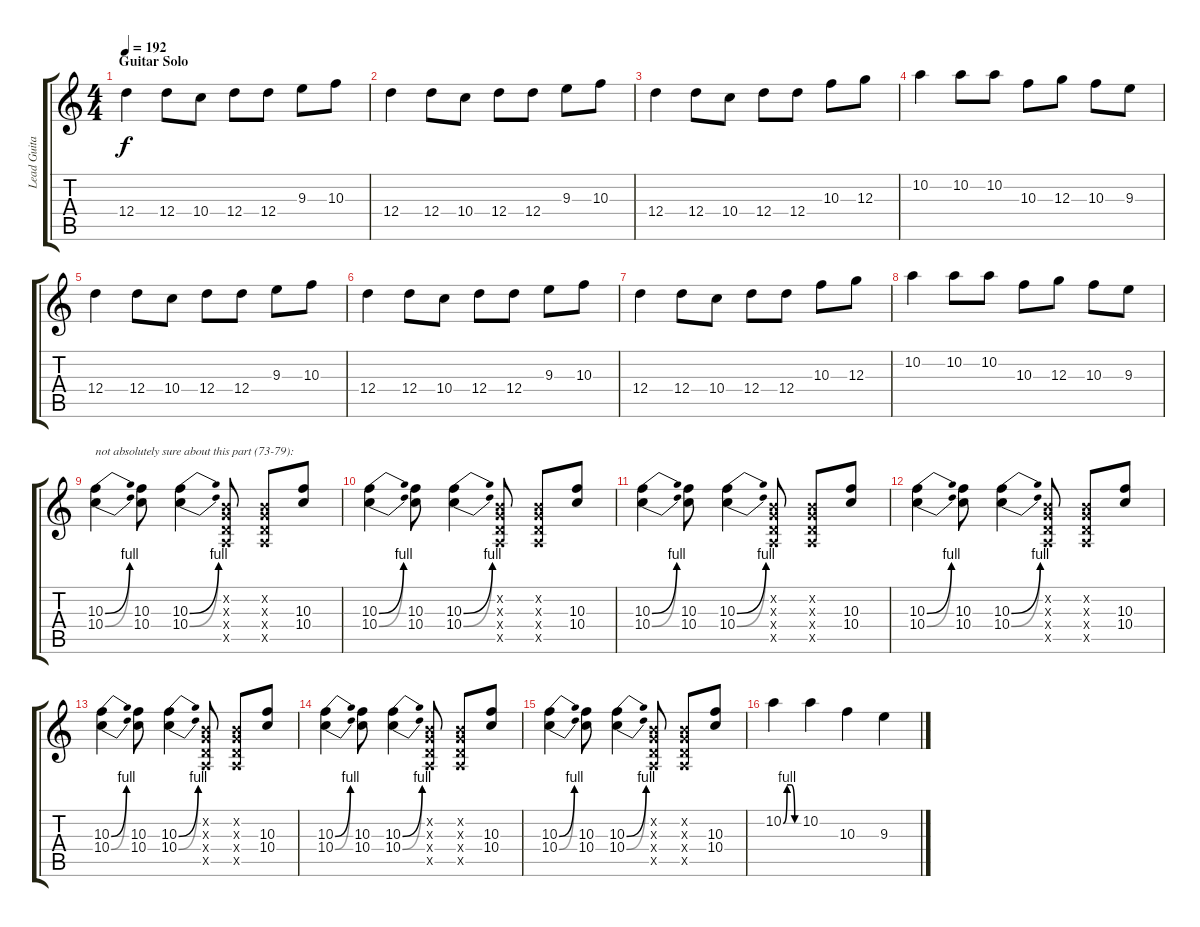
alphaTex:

\track ("Lead Guitar" "Lead Guita") {instrument distortionguitar}
\staff {score tabs}
\tuning (E4 B3 G3 D3 A2 E2) {hide}
\ts (4 4)
\section ("" "Guitar Solo")
\tempo 192
\clef g2
\ks c
12.4.4{dy f volume 16} 12.4.8 10.4.8 12.4.8 12.4.8 9.3.8 10.3.8 |
12.4.4 12.4.8 10.4.8 12.4.8 12.4.8 9.3.8 10.3.8 |
12.4.4 12.4.8 10.4.8 12.4.8 12.4.8 10.3.8 12.3.8 |
10.2.4 10.2.8 10.2.8 10.3.8 12.3.8 10.3.8 9.3.8 |
12.4.4 12.4.8 10.4.8 12.4.8 12.4.8 9.3.8 10.3.8 |
12.4.4 12.4.8 10.4.8 12.4.8 12.4.8 9.3.8 10.3.8 |
12.4.4 12.4.8 10.4.8 12.4.8 12.4.8 10.3.8 12.3.8 |
10.2.4 10.2.8 10.2.8 10.3.8 12.3.8 10.3.8 9.3.8 |
(10.3{be (bend 0 0 60 4)} 10.4{be (bend 0 0 60 4)}).4{txt "not absolutely sure about this part (73-79):"} (10.3 10.4).8 (10.3{be (bend 0 0 60 4)} 10.4{be (bend 0 0 60 4)}).4 (0.2{x} 0.3{x} 0.4{x} 0.5{x}).8 (0.2{x} 0.3{x} 0.4{x} 0.5{x}).8 (10.3 10.4).8 |
(10.3{be (bend 0 0 60 4)} 10.4{be (bend 0 0 60 4)}).4 (10.3 10.4).8 (10.3{be (bend 0 0 60 4)} 10.4{be (bend 0 0 60 4)}).4 (0.2{x} 0.3{x} 0.4{x} 0.5{x}).8 (0.2{x} 0.3{x} 0.4{x} 0.5{x}).8 (10.3 10.4).8 |
(10.3{be (bend 0 0 60 4)} 10.4{be (bend 0 0 60 4)}).4 (10.3 10.4).8 (10.3{be (bend 0 0 60 4)} 10.4{be (bend 0 0 60 4)}).4 (0.2{x} 0.3{x} 0.4{x} 0.5{x}).8 (0.2{x} 0.3{x} 0.4{x} 0.5{x}).8 (10.3 10.4).8 |
(10.3{be (bend 0 0 60 4)} 10.4{be (bend 0 0 60 4)}).4 (10.3 10.4).8 (10.3{be (bend 0 0 60 4)} 10.4{be (bend 0 0 60 4)}).4 (0.2{x} 0.3{x} 0.4{x} 0.5{x}).8 (0.2{x} 0.3{x} 0.4{x} 0.5{x}).8 (10.3 10.4).8 |
(10.3{be (bend 0 0 60 4)} 10.4{be (bend 0 0 60 4)}).4 (10.3 10.4).8 (10.3{be (bend 0 0 60 4)} 10.4{be (bend 0 0 60 4)}).4 (0.2{x} 0.3{x} 0.4{x} 0.5{x}).8 (0.2{x} 0.3{x} 0.4{x} 0.5{x}).8 (10.3 10.4).8 |
(10.3{be (bend 0 0 60 4)} 10.4{be (bend 0 0 60 4)}).4 (10.3 10.4).8 (10.3{be (bend 0 0 60 4)} 10.4{be (bend 0 0 60 4)}).4 (0.2{x} 0.3{x} 0.4{x} 0.5{x}).8 (0.2{x} 0.3{x} 0.4{x} 0.5{x}).8 (10.3 10.4).8 |
(10.3{be (bend 0 0 60 4)} 10.4{be (bend 0 0 60 4)}).4 (10.3 10.4).8 (10.3{be (bend 0 0 60 4)} 10.4{be (bend 0 0 60 4)}).4 (0.2{x} 0.3{x} 0.4{x} 0.5{x}).8 (0.2{x} 0.3{x} 0.4{x} 0.5{x}).8 (10.3 10.4).8 |
10.2{be (custom 0 0 15 4 30 4 45 0 60 0)}.4 10.2.4 10.3.4 9.3.4
